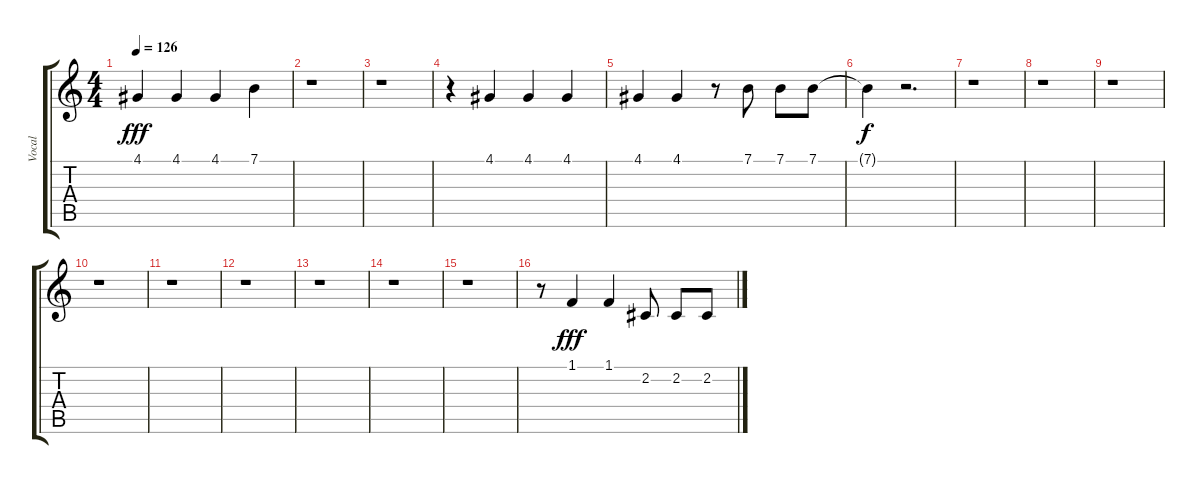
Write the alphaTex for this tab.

\track ("Vocal" "Vocal") {instrument panflute}
\staff {score tabs}
\tuning (E4 B3 G3 D3 A2 E2) {hide}
\ts (4 4)
\tempo 126
\clef g2
\ks c
4.1.4{dy fff} 4.1.4 4.1.4 7.1.4 |
r.1 |
r.1 |
r.4 4.1.4 4.1.4 4.1.4 |
4.1.4 4.1.4 r.8 7.1.8 7.1.8 7.1.8 |
7.1{t}.4{dy f} r.2{d} |
r.1 |
r.1 |
r.1 |
r.1 |
r.1 |
r.1 |
r.1 |
r.1 |
r.1 |
r.8 1.1.4{dy fff} 1.1.4 2.2.8 2.2.8 2.2.8
